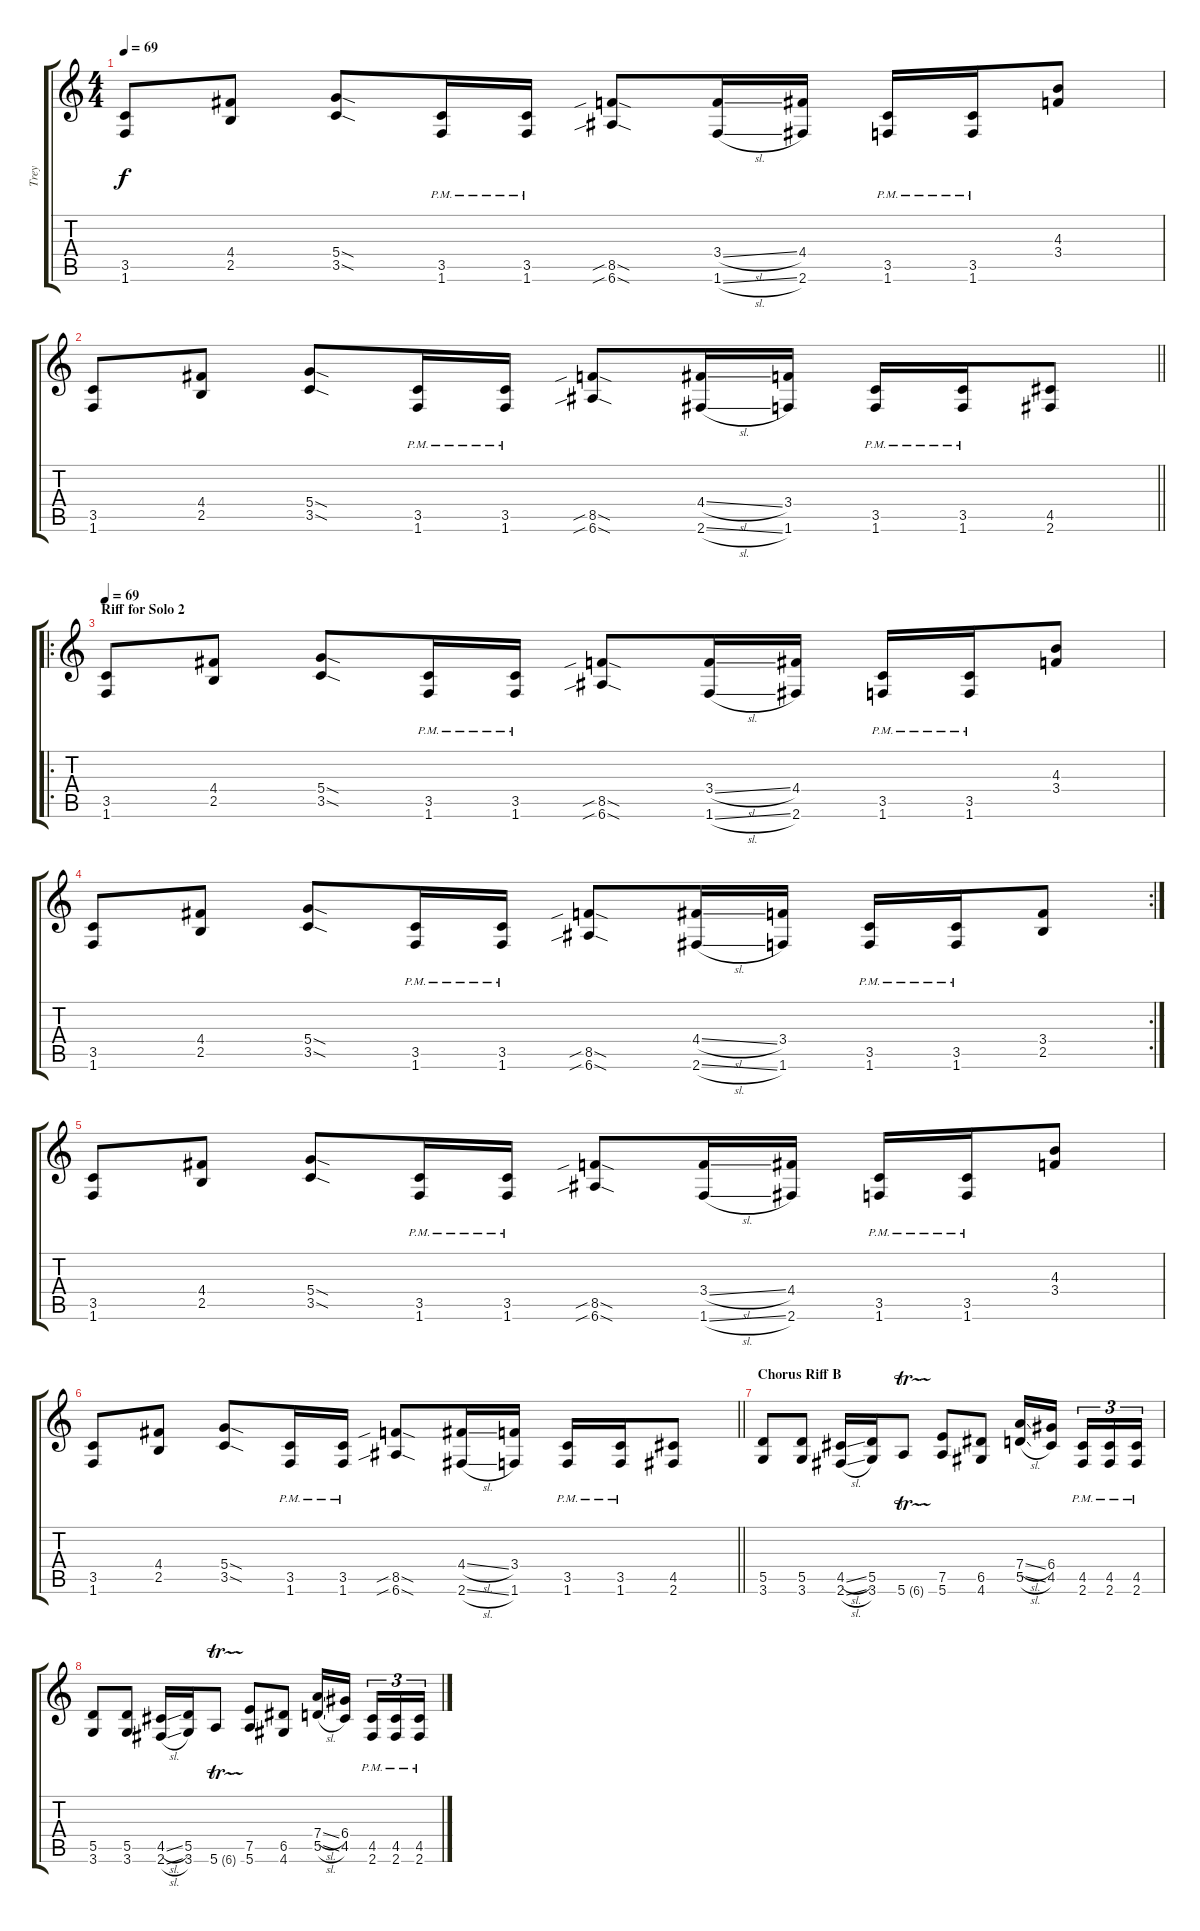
\track ("Trey" "Trey") {instrument distortionguitar}
\staff {score tabs}
\tuning (E4 B3 G3 D3 A2 E2) {hide}
\ts (4 4)
\tempo 69
\clef g2
\ks c
(3.5 1.6).8{dy f} (4.4 2.5).8 (5.4{sod} 3.5{sod}).8 (3.5{pm} 1.6{pm}).16 (3.5{pm} 1.6{pm}).16 (8.5{sib sod} 6.6{sib sod}).8 (3.4{sl} 1.6{sl}).16 (4.4 2.6).16 (3.5{pm} 1.6{pm}).16 (3.5{pm} 1.6{pm}).16 (4.3 3.4).8 |
\barLineRight lightlight
(3.5 1.6).8 (4.4 2.5).8 (5.4{sod} 3.5{sod}).8 (3.5{pm} 1.6{pm}).16 (3.5{pm} 1.6{pm}).16 (8.5{sib sod} 6.6{sib sod}).8 (4.4{sl} 2.6{sl}).16 (3.4 1.6).16 (3.5{pm} 1.6{pm}).16 (3.5{pm} 1.6{pm}).16 (4.5 2.6).8 |
\ro
\section ("" "Riff for Solo 2")
\tempo 69
(3.5 1.6).8 (4.4 2.5).8 (5.4{sod} 3.5{sod}).8 (3.5{pm} 1.6{pm}).16 (3.5{pm} 1.6{pm}).16 (8.5{sib sod} 6.6{sib sod}).8 (3.4{sl} 1.6{sl}).16 (4.4 2.6).16 (3.5{pm} 1.6{pm}).16 (3.5{pm} 1.6{pm}).16 (4.3 3.4).8 |
\rc 2
(3.5 1.6).8 (4.4 2.5).8 (5.4{sod} 3.5{sod}).8 (3.5{pm} 1.6{pm}).16 (3.5{pm} 1.6{pm}).16 (8.5{sib sod} 6.6{sib sod}).8 (4.4{sl} 2.6{sl}).16 (3.4 1.6).16 (3.5{pm} 1.6{pm}).16 (3.5{pm} 1.6{pm}).16 (3.4 2.5).8 |
(3.5 1.6).8 (4.4 2.5).8 (5.4{sod} 3.5{sod}).8 (3.5{pm} 1.6{pm}).16 (3.5{pm} 1.6{pm}).16 (8.5{sib sod} 6.6{sib sod}).8 (3.4{sl} 1.6{sl}).16 (4.4 2.6).16 (3.5{pm} 1.6{pm}).16 (3.5{pm} 1.6{pm}).16 (4.3 3.4).8 |
\barLineRight lightlight
(3.5 1.6).8 (4.4 2.5).8 (5.4{sod} 3.5{sod}).8 (3.5{pm} 1.6{pm}).16 (3.5{pm} 1.6{pm}).16 (8.5{sib sod} 6.6{sib sod}).8 (4.4{sl} 2.6{sl}).16 (3.4 1.6).16 (3.5{pm} 1.6{pm}).16 (3.5{pm} 1.6{pm}).16 (4.5 2.6).8 |
\section ("" "Chorus Riff B")
(5.5 3.6).8 (5.5 3.6).8 (4.5{sl} 2.6{sl}).16 (5.5 3.6).16 5.6{tr (6 32)}.8 (7.5 5.6).8 (6.5 4.6).8 (7.4{sl} 5.5{sl}).16 (6.4 4.5).16{beam splitsecondary} (4.5{pm} 2.6{pm}).16{tu (3 2)} (4.5{pm} 2.6{pm}).16{tu (3 2)} (4.5{pm} 2.6{pm}).16{tu (3 2)} |
(5.5 3.6).8 (5.5 3.6).8 (4.5{sl} 2.6{sl}).16 (5.5 3.6).16 5.6{tr (6 32)}.8 (7.5 5.6).8 (6.5 4.6).8 (7.4{sl} 5.5{sl}).16 (6.4 4.5).16{beam splitsecondary} (4.5{pm} 2.6{pm}).16{tu (3 2)} (4.5{pm} 2.6{pm}).16{tu (3 2)} (4.5{pm} 2.6{pm}).16{tu (3 2)}
